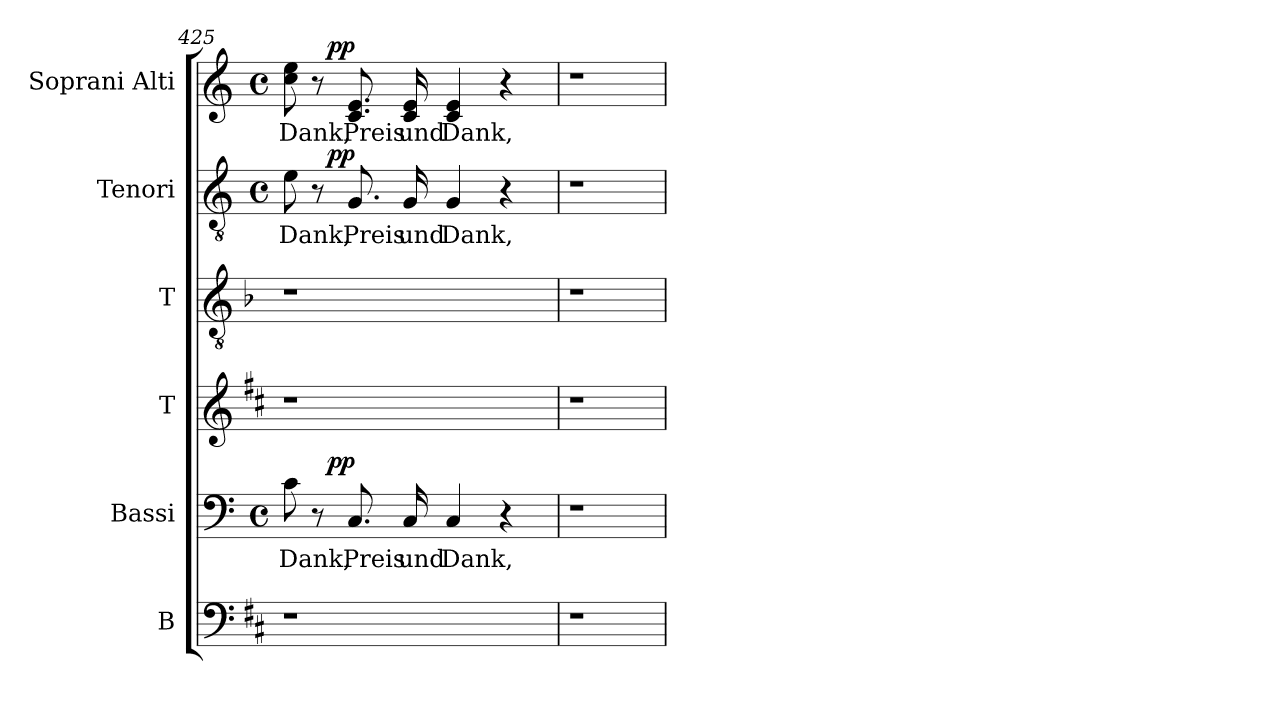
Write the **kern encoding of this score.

**kern	**kern	**text	**dynam	**kern	**kern	**kern	**text	**dynam	**kern	**text	**dynam
*part6	*part5	*part5	*part5	*part4	*part3	*part2	*part2	*part2	*part1	*part1	*part1
*staff6	*staff5	*staff5	*staff5	*staff4	*staff3	*staff2	*staff2	*staff2	*staff1	*staff1	*staff1
*I"B	*I"Bassi	*	*	*I"T	*I"T	*I"Tenori	*	*	*I"Soprani  Alti	*	*
*I'B	*I'B	*	*	*I'T	*I'T	*I'T	*	*	*I'S  A	*	*
*clefF4	*clefF4	*	*	*clefG2	*clefGv2	*clefGv2	*	*	*clefG2	*	*
*k[f#c#]	*k[]	*	*	*k[f#c#]	*k[b-]	*k[]	*	*	*k[]	*	*
*D:	*C:	*	*	*D:	*F:	*C:	*	*	*C:	*	*
*	*M4/4	*	*	*	*	*M4/4	*	*	*M4/4	*	*
*	*met(c)	*	*	*	*	*met(c)	*	*	*met(c)	*	*
=425	=425	=425	=425	=425	=425	=425	=425	=425	=425	=425	=425
!	!	!LO:LY:b:cj	!	!	!	!	!LO:LY:b:cj	!	!	!LO:LY:b:cj	!
*	*^	*	*	*	*	*^	*	*	*^	*	*
1r	8c\	8ryy	Dank,	.	1r	1r	8e\	8ryy	Dank,	.	8ee\ 8cc\	8ryy	Dank,	.
.	8r	32.ryy	.	.	.	.	8r	32.ryy	.	.	8r	32.ryy	.	.
!	!	!	!	!LO:DY:a	!	!	!	!	!	!LO:DY:a	!	!	!	!LO:DY:a
.	.	2ryy	.	pp	.	.	.	2ryy	.	pp	.	2ryy	.	pp
!	!	!	!LO:LY:b:cj	!	!	!	!	!	!LO:LY:b:cj	!	!	!	!LO:LY:b:cj	!
.	8.C/	.	Preis	.	.	.	8.G/	.	Preis	.	8.e/ 8.c/	.	Preis	.
!	!	!	!LO:LY:b:cj	!	!	!	!	!	!LO:LY:b:cj	!	!	!	!LO:LY:b:cj	!
.	16C/	.	und	.	.	.	16G/	.	und	.	16e/ 16c/	.	und	.
!	!	!	!LO:LY:b:cj	!	!	!	!	!	!LO:LY:b:cj	!	!	!	!LO:LY:b:cj	!
.	4C/	.	Dank,	.	.	.	4G/	.	Dank,	.	4e/ 4c/	.	Dank,	.
.	.	4ryy	.	.	.	.	.	4ryy	.	.	.	4ryy	.	.
.	4r	.	.	.	.	.	4r	.	.	.	4r	.	.	.
.	.	16ryy	.	.	.	.	.	16ryy	.	.	.	16ryy	.	.
.	.	64ryy	.	.	.	.	.	64ryy	.	.	.	64ryy	.	.
*	*	*	*	*	*	*	*v	*v	*	*	*	*	*	*
*	*v	*v	*	*	*	*	*	*	*	*v	*v	*	*
=426	=426	=426	=426	=426	=426	=426	=426	=426	=426	=426	=426
1r	1r	.	.	1r	1r	1r	.	.	1r	.	.
=	=	=	=	=	=	=	=	=	=	=	=
*-	*-	*-	*-	*-	*-	*-	*-	*-	*-	*-	*-
